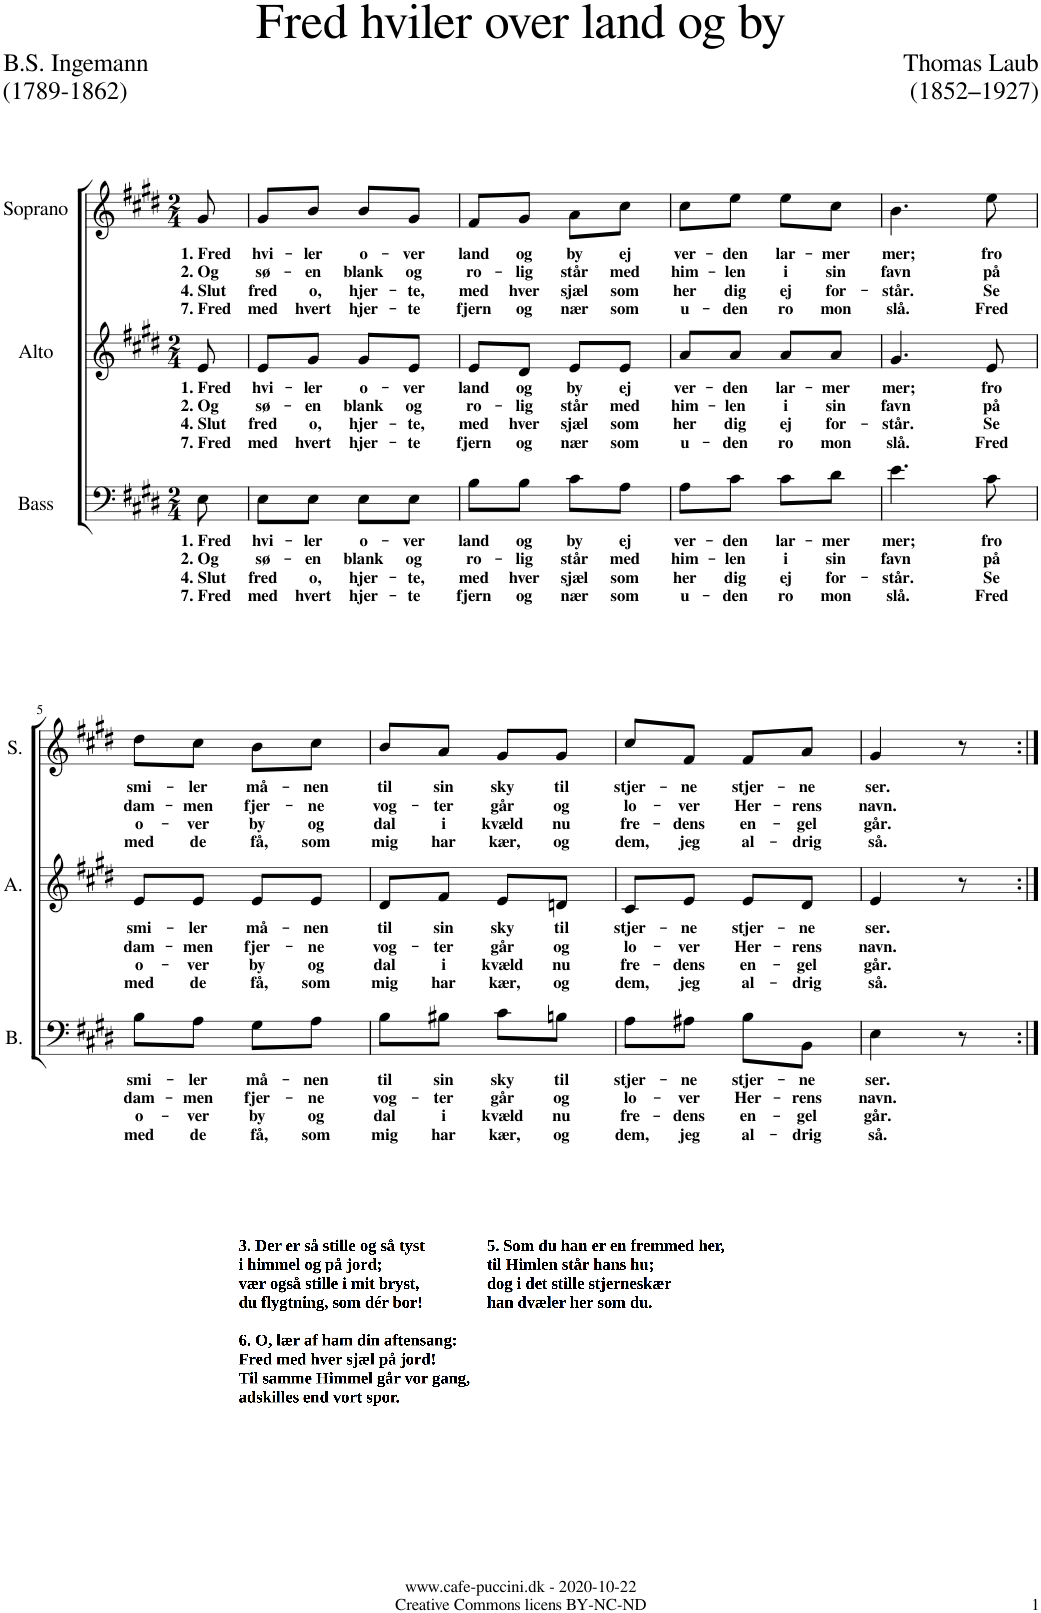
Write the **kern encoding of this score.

**kern	**text	**text	**text	**text	**kern	**text	**text	**text	**text	**kern	**text	**text	**text	**text
*part3	*part3	*part3	*part3	*part3	*part2	*part2	*part2	*part2	*part2	*part1	*part1	*part1	*part1	*part1
*staff3	*staff3	*staff3	*staff3	*staff3	*staff2	*staff2	*staff2	*staff2	*staff2	*staff1	*staff1	*staff1	*staff1	*staff1
*I"Bass	*	*	*	*	*I"Alto	*	*	*	*	*I"Soprano	*	*	*	*
*I'B.	*	*	*	*	*I'A.	*	*	*	*	*I'S.	*	*	*	*
*clefF4	*	*	*	*	*clefG2	*	*	*	*	*clefG2	*	*	*	*
*k[f#c#g#d#]	*	*	*	*	*k[f#c#g#d#]	*	*	*	*	*k[f#c#g#d#]	*	*	*	*
*M2/4	*	*	*	*	*M2/4	*	*	*	*	*M2/4	*	*	*	*
=	=	=	=	=	=	=	=	=	=	=	=	=	=	=
!	!LO:LY:b	!LO:LY:b	!LO:LY:b	!LO:LY:b	!	!LO:LY:b	!LO:LY:b	!LO:LY:b	!LO:LY:b	!	!LO:LY:b	!LO:LY:b	!LO:LY:b	!LO:LY:b
8E\	1. Fred	2. Og	4. Slut	7. Fred	8e/	1. Fred	2. Og	4. Slut	7. Fred	8g#/	1. Fred	2. Og	4. Slut	7. Fred
=1	=1	=1	=1	=1	=1	=1	=1	=1	=1	=1	=1	=1	=1	=1
!	!LO:LY:b	!LO:LY:b	!LO:LY:b	!LO:LY:b	!	!LO:LY:b	!LO:LY:b	!LO:LY:b	!LO:LY:b	!	!LO:LY:b	!LO:LY:b	!LO:LY:b	!LO:LY:b
8E\L	hvi-	sø-	fred	med	8e/L	hvi-	sø-	fred	med	8g#/L	hvi-	sø-	fred	med
!	!LO:LY:b	!LO:LY:b	!LO:LY:b	!LO:LY:b	!	!LO:LY:b	!LO:LY:b	!LO:LY:b	!LO:LY:b	!	!LO:LY:b	!LO:LY:b	!LO:LY:b	!LO:LY:b
8E\J	-ler	-en	o,	hvert	8g#/J	-ler	-en	o,	hvert	8b/J	-ler	-en	o,	hvert
!	!LO:LY:b	!LO:LY:b	!LO:LY:b	!LO:LY:b	!	!LO:LY:b	!LO:LY:b	!LO:LY:b	!LO:LY:b	!	!LO:LY:b	!LO:LY:b	!LO:LY:b	!LO:LY:b
8E\L	o-	blank	hjer-	hjer-	8g#/L	o-	blank	hjer-	hjer-	8b/L	o-	blank	hjer-	hjer-
!	!LO:LY:b	!LO:LY:b	!LO:LY:b	!LO:LY:b	!	!LO:LY:b	!LO:LY:b	!LO:LY:b	!LO:LY:b	!	!LO:LY:b	!LO:LY:b	!LO:LY:b	!LO:LY:b
8E\J	-ver	og	-te,	-te	8e/J	-ver	og	-te,	-te	8g#/J	-ver	og	-te,	-te
=2	=2	=2	=2	=2	=2	=2	=2	=2	=2	=2	=2	=2	=2	=2
!	!LO:LY:b	!LO:LY:b	!LO:LY:b	!LO:LY:b	!	!LO:LY:b	!LO:LY:b	!LO:LY:b	!LO:LY:b	!	!LO:LY:b	!LO:LY:b	!LO:LY:b	!LO:LY:b
8B\L	land	ro-	med	fjern	8e/L	land	ro-	med	fjern	8f#/L	land	ro-	med	fjern
!	!LO:LY:b	!LO:LY:b	!LO:LY:b	!LO:LY:b	!	!LO:LY:b	!LO:LY:b	!LO:LY:b	!LO:LY:b	!	!LO:LY:b	!LO:LY:b	!LO:LY:b	!LO:LY:b
8B\J	og	-lig	hver	og	8d#/J	og	-lig	hver	og	8g#/J	og	-lig	hver	og
!	!LO:LY:b	!LO:LY:b	!LO:LY:b	!LO:LY:b	!	!LO:LY:b	!LO:LY:b	!LO:LY:b	!LO:LY:b	!	!LO:LY:b	!LO:LY:b	!LO:LY:b	!LO:LY:b
8c#\L	by	står	sjæl	nær	8e/L	by	står	sjæl	nær	8a\L	by	står	sjæl	nær
!	!LO:LY:b	!LO:LY:b	!LO:LY:b	!LO:LY:b	!	!LO:LY:b	!LO:LY:b	!LO:LY:b	!LO:LY:b	!	!LO:LY:b	!LO:LY:b	!LO:LY:b	!LO:LY:b
8A\J	ej	med	som	som	8e/J	ej	med	som	som	8cc#\J	ej	med	som	som
=3	=3	=3	=3	=3	=3	=3	=3	=3	=3	=3	=3	=3	=3	=3
!	!LO:LY:b	!LO:LY:b	!LO:LY:b	!LO:LY:b	!	!LO:LY:b	!LO:LY:b	!LO:LY:b	!LO:LY:b	!	!LO:LY:b	!LO:LY:b	!LO:LY:b	!LO:LY:b
8A\L	ver-	him-	her	u-	8a/L	ver-	him-	her	u-	8cc#\L	ver-	him-	her	u-
!	!LO:LY:b	!LO:LY:b	!LO:LY:b	!LO:LY:b	!	!LO:LY:b	!LO:LY:b	!LO:LY:b	!LO:LY:b	!	!LO:LY:b	!LO:LY:b	!LO:LY:b	!LO:LY:b
8c#\J	-den	-len	dig	-den	8a/J	-den	-len	dig	-den	8ee\J	-den	-len	dig	-den
!	!LO:LY:b	!LO:LY:b	!LO:LY:b	!LO:LY:b	!	!LO:LY:b	!LO:LY:b	!LO:LY:b	!LO:LY:b	!	!LO:LY:b	!LO:LY:b	!LO:LY:b	!LO:LY:b
8c#\L	lar-	i	ej	ro	8a/L	lar-	i	ej	ro	8ee\L	lar-	i	ej	ro
!	!LO:LY:b	!LO:LY:b	!LO:LY:b	!LO:LY:b	!	!LO:LY:b	!LO:LY:b	!LO:LY:b	!LO:LY:b	!	!LO:LY:b	!LO:LY:b	!LO:LY:b	!LO:LY:b
8d#\J	-mer	sin	for-	mon	8a/J	-mer	sin	for-	mon	8cc#\J	-mer	sin	for-	mon
=4	=4	=4	=4	=4	=4	=4	=4	=4	=4	=4	=4	=4	=4	=4
!	!LO:LY:b	!LO:LY:b	!LO:LY:b	!LO:LY:b	!	!LO:LY:b	!LO:LY:b	!LO:LY:b	!LO:LY:b	!	!LO:LY:b	!LO:LY:b	!LO:LY:b	!LO:LY:b
4.e\	mer;	favn	-står.	slå.	4.g#/	mer;	favn	-står.	slå.	4.b,\	mer;	favn	-står.	slå.
!	!LO:LY:b	!LO:LY:b	!LO:LY:b	!LO:LY:b	!	!LO:LY:b	!LO:LY:b	!LO:LY:b	!LO:LY:b	!	!LO:LY:b	!LO:LY:b	!LO:LY:b	!LO:LY:b
8c#\	fro	på	Se	Fred	8e/	fro	på	Se	Fred	8ee\	fro	på	Se	Fred
!!LO:LB:g=z
=5	=5	=5	=5	=5	=5	=5	=5	=5	=5	=5	=5	=5	=5	=5
!	!LO:LY:b	!LO:LY:b	!LO:LY:b	!LO:LY:b	!	!LO:LY:b	!LO:LY:b	!LO:LY:b	!LO:LY:b	!	!LO:LY:b	!LO:LY:b	!LO:LY:b	!LO:LY:b
8B\L	smi-	dam-	o-	med	8e/L	smi-	dam-	o-	med	8dd#\L	smi-	dam-	o-	med
!	!LO:LY:b	!LO:LY:b	!LO:LY:b	!LO:LY:b	!	!LO:LY:b	!LO:LY:b	!LO:LY:b	!LO:LY:b	!	!LO:LY:b	!LO:LY:b	!LO:LY:b	!LO:LY:b
8A\J	-ler	-men	-ver	de	8e/J	-ler	-men	-ver	de	8cc#\J	-ler	-men	-ver	de
!	!LO:LY:b	!LO:LY:b	!LO:LY:b	!LO:LY:b	!	!LO:LY:b	!LO:LY:b	!LO:LY:b	!LO:LY:b	!	!LO:LY:b	!LO:LY:b	!LO:LY:b	!LO:LY:b
8G#\L	må-	fjer-	by	få,	8e/L	må-	fjer-	by	få,	8b\L	må-	fjer-	by	få,
!	!LO:LY:b	!LO:LY:b	!LO:LY:b	!LO:LY:b	!	!LO:LY:b	!LO:LY:b	!LO:LY:b	!LO:LY:b	!	!LO:LY:b	!LO:LY:b	!LO:LY:b	!LO:LY:b
8A\J	-nen	-ne	og	som	8e/J	-nen	-ne	og	som	8cc#\J	-nen	-ne	og	som
=6	=6	=6	=6	=6	=6	=6	=6	=6	=6	=6	=6	=6	=6	=6
!	!LO:LY:b	!LO:LY:b	!LO:LY:b	!LO:LY:b	!	!LO:LY:b	!LO:LY:b	!LO:LY:b	!LO:LY:b	!	!LO:LY:b	!LO:LY:b	!LO:LY:b	!LO:LY:b
8B\L	til	vog-	dal	mig	8d#/L	til	vog-	dal	mig	8b/L	til	vog-	dal	mig
!	!LO:LY:b	!LO:LY:b	!LO:LY:b	!LO:LY:b	!	!LO:LY:b	!LO:LY:b	!LO:LY:b	!LO:LY:b	!	!LO:LY:b	!LO:LY:b	!LO:LY:b	!LO:LY:b
8B#X\J	sin	-ter	i	har	8f#/J	sin	-ter	i	har	8a/J	sin	-ter	i	har
!	!LO:LY:b	!LO:LY:b	!LO:LY:b	!LO:LY:b	!	!LO:LY:b	!LO:LY:b	!LO:LY:b	!LO:LY:b	!	!LO:LY:b	!LO:LY:b	!LO:LY:b	!LO:LY:b
8c#\L	sky	går	kvæld	kær,	8e/L	sky	går	kvæld	kær,	8g#/L	sky	går	kvæld	kær,
!	!LO:LY:b	!LO:LY:b	!LO:LY:b	!LO:LY:b	!	!LO:LY:b	!LO:LY:b	!LO:LY:b	!LO:LY:b	!	!LO:LY:b	!LO:LY:b	!LO:LY:b	!LO:LY:b
8Bn\J	til	og	nu	og	8dn/J	til	og	nu	og	8g#/J	til	og	nu	og
=7	=7	=7	=7	=7	=7	=7	=7	=7	=7	=7	=7	=7	=7	=7
!	!LO:LY:b	!LO:LY:b	!LO:LY:b	!LO:LY:b	!	!LO:LY:b	!LO:LY:b	!LO:LY:b	!LO:LY:b	!	!LO:LY:b	!LO:LY:b	!LO:LY:b	!LO:LY:b
8A\L	stjer-	lo-	fre-	dem,	8c#/L	stjer-	lo-	fre-	dem,	8cc#/L	stjer-	lo-	fre-	dem,
!	!LO:LY:b	!LO:LY:b	!LO:LY:b	!LO:LY:b	!	!LO:LY:b	!LO:LY:b	!LO:LY:b	!LO:LY:b	!	!LO:LY:b	!LO:LY:b	!LO:LY:b	!LO:LY:b
8A#X\J	-ne	-ver	-dens	jeg	8e/J	-ne	-ver	-dens	jeg	8f#/J	-ne	-ver	-dens	jeg
!	!LO:LY:b	!LO:LY:b	!LO:LY:b	!LO:LY:b	!	!LO:LY:b	!LO:LY:b	!LO:LY:b	!LO:LY:b	!	!LO:LY:b	!LO:LY:b	!LO:LY:b	!LO:LY:b
8B\L	stjer-	Her-	en-	al-	8e/L	stjer-	Her-	en-	al-	8f#/L	stjer-	Her-	en-	al-
!	!LO:LY:b	!LO:LY:b	!LO:LY:b	!LO:LY:b	!	!LO:LY:b	!LO:LY:b	!LO:LY:b	!LO:LY:b	!	!LO:LY:b	!LO:LY:b	!LO:LY:b	!LO:LY:b
8BB\J	-ne	-rens	-gel	-drig	8d#/J	-ne	-rens	-gel	-drig	8a/J	-ne	-rens	-gel	-drig
=8	=8	=8	=8	=8	=8	=8	=8	=8	=8	=8	=8	=8	=8	=8
!	!LO:LY:b	!LO:LY:b	!LO:LY:b	!LO:LY:b	!	!LO:LY:b	!LO:LY:b	!LO:LY:b	!LO:LY:b	!	!LO:LY:b	!LO:LY:b	!LO:LY:b	!LO:LY:b
4E\	ser.	navn.	går.	så.	4e/	ser.	navn.	går.	så.	4g#/	ser.	navn.	går.	så.
8r	.	.	.	.	8r	.	.	.	.	8r	.	.	.	.
=:|!	=:|!	=:|!	=:|!	=:|!	=:|!	=:|!	=:|!	=:|!	=:|!	=:|!	=:|!	=:|!	=:|!	=:|!
*-	*-	*-	*-	*-	*-	*-	*-	*-	*-	*-	*-	*-	*-	*-
